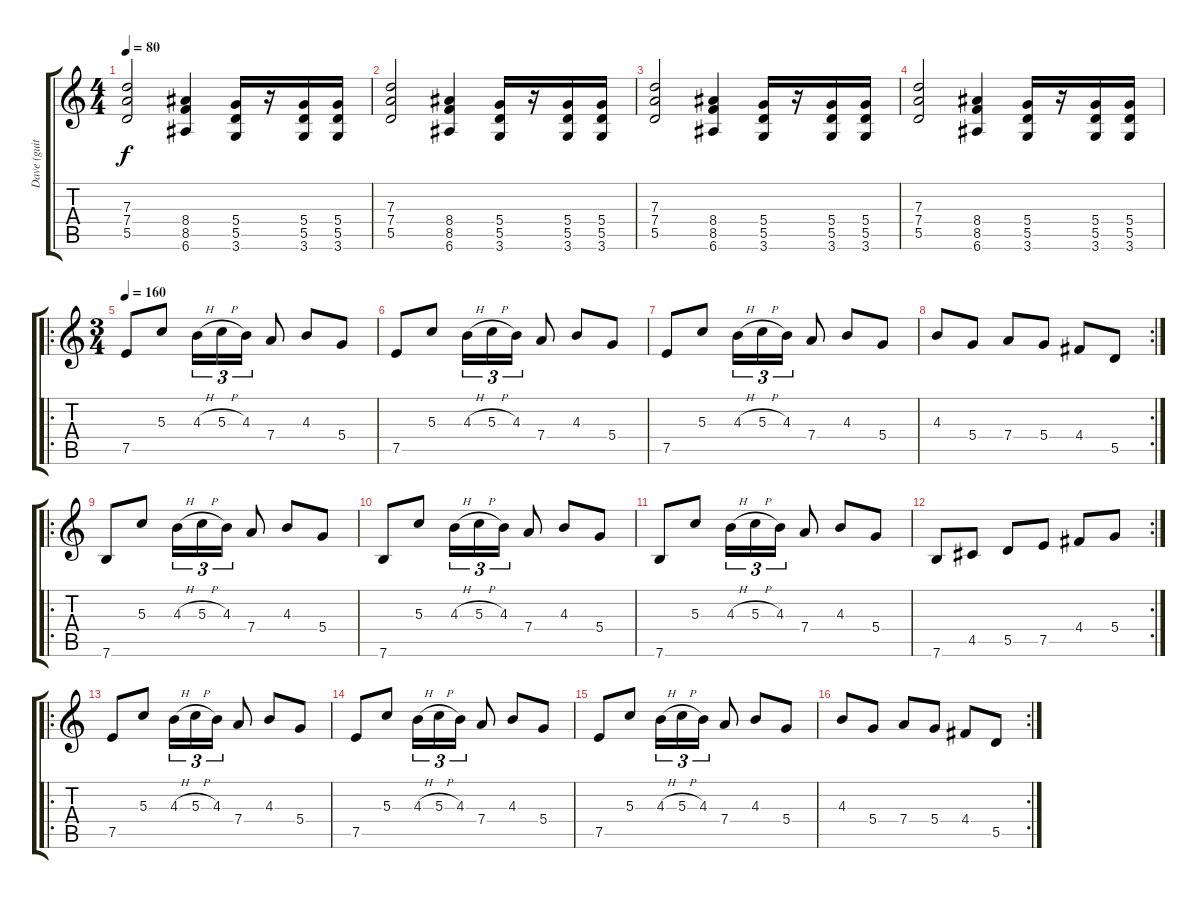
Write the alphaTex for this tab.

\track ("Dave (guitar)" "Dave (guit") {instrument distortionguitar}
\staff {score tabs}
\tuning (E4 B3 G3 D3 A2 E2) {hide}
\ts (4 4)
\tempo 80
\clef g2
\ks c
(7.3 7.4 5.5).2{dy f} (8.4 8.5 6.6).4 (5.4 5.5 3.6).16 r.16 (5.4 5.5 3.6).16 (5.4 5.5 3.6).16 |
(7.3 7.4 5.5).2 (8.4 8.5 6.6).4 (5.4 5.5 3.6).16 r.16 (5.4 5.5 3.6).16 (5.4 5.5 3.6).16 |
(7.3 7.4 5.5).2 (8.4 8.5 6.6).4 (5.4 5.5 3.6).16 r.16 (5.4 5.5 3.6).16 (5.4 5.5 3.6).16 |
(7.3 7.4 5.5).2 (8.4 8.5 6.6).4 (5.4 5.5 3.6).16 r.16 (5.4 5.5 3.6).16 (5.4 5.5 3.6).16 |
\ro
\ts (3 4)
\tempo 160
7.5.8 5.3.8 4.3{h}.16{tu (3 2)} 5.3{h}.16{tu (3 2)} 4.3.16{tu (3 2)} 7.4.8 4.3.8 5.4.8 |
7.5.8 5.3.8 4.3{h}.16{tu (3 2)} 5.3{h}.16{tu (3 2)} 4.3.16{tu (3 2)} 7.4.8 4.3.8 5.4.8 |
7.5.8 5.3.8 4.3{h}.16{tu (3 2)} 5.3{h}.16{tu (3 2)} 4.3.16{tu (3 2)} 7.4.8 4.3.8 5.4.8 |
\rc 2
4.3.8 5.4.8 7.4.8 5.4.8 4.4.8 5.5.8 |
\ro
7.6.8 5.3.8 4.3{h}.16{tu (3 2)} 5.3{h}.16{tu (3 2)} 4.3.16{tu (3 2)} 7.4.8 4.3.8 5.4.8 |
7.6.8 5.3.8 4.3{h}.16{tu (3 2)} 5.3{h}.16{tu (3 2)} 4.3.16{tu (3 2)} 7.4.8 4.3.8 5.4.8 |
7.6.8 5.3.8 4.3{h}.16{tu (3 2)} 5.3{h}.16{tu (3 2)} 4.3.16{tu (3 2)} 7.4.8 4.3.8 5.4.8 |
\rc 2
7.6.8 4.5.8 5.5.8 7.5.8 4.4.8 5.4.8 |
\ro
7.5.8 5.3.8 4.3{h}.16{tu (3 2)} 5.3{h}.16{tu (3 2)} 4.3.16{tu (3 2)} 7.4.8 4.3.8 5.4.8 |
7.5.8 5.3.8 4.3{h}.16{tu (3 2)} 5.3{h}.16{tu (3 2)} 4.3.16{tu (3 2)} 7.4.8 4.3.8 5.4.8 |
7.5.8 5.3.8 4.3{h}.16{tu (3 2)} 5.3{h}.16{tu (3 2)} 4.3.16{tu (3 2)} 7.4.8 4.3.8 5.4.8 |
\rc 2
4.3.8 5.4.8 7.4.8 5.4.8 4.4.8 5.5.8
